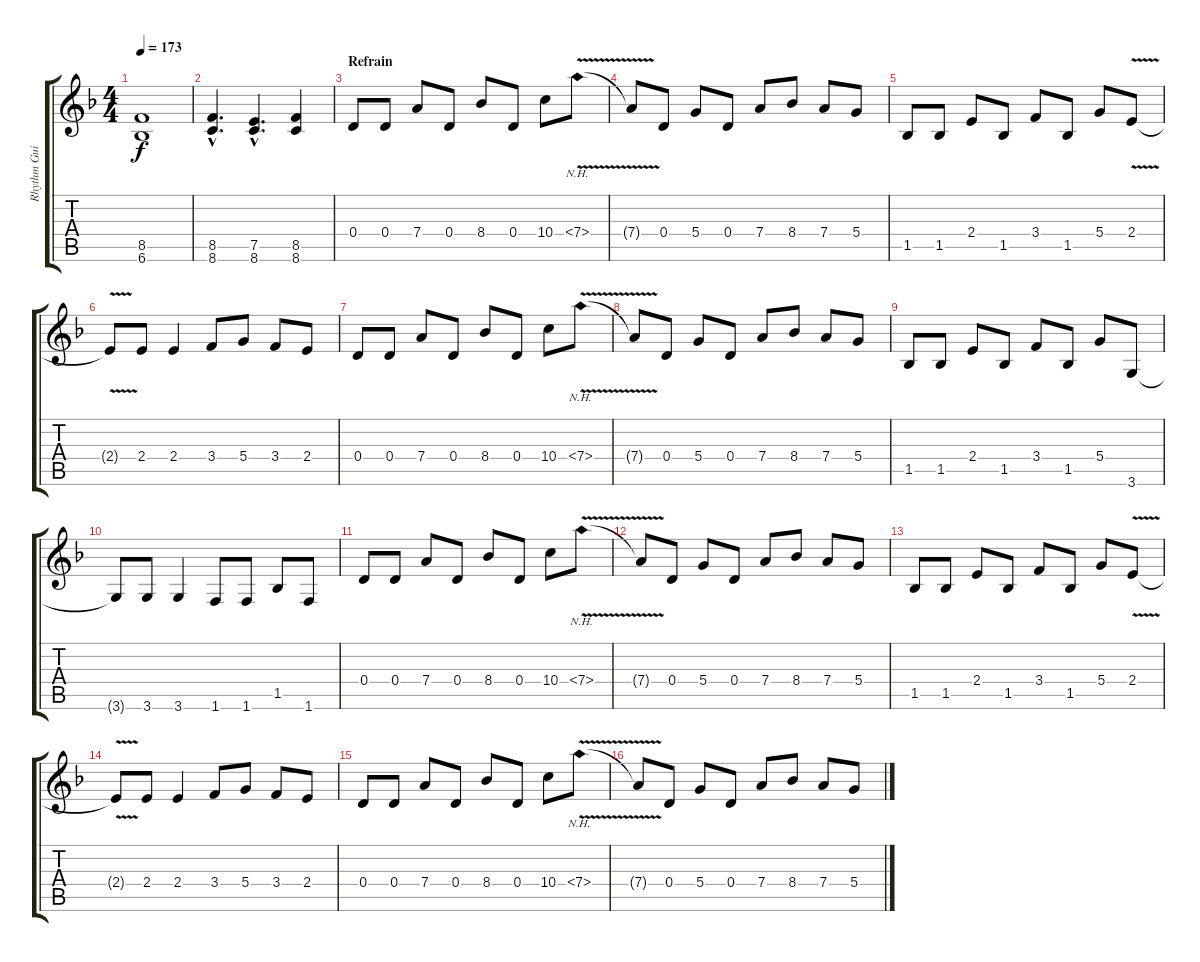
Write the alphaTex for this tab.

\track ("Rhythm Guitar 1" "Rhythm Gui") {instrument distortionguitar}
\staff {score tabs}
\tuning (E4 B3 G3 D3 A2 E2) {hide}
\ts (4 4)
\tempo 173
\clef g2
\ks dminor
(8.5 6.6).1{dy f} |
(8.5{hac} 8.6{hac}).4{d} (7.5{hac} 8.6{hac}).4{d} (8.5 8.6).4 |
\section ("" "Refrain")
0.4.8 0.4.8 7.4.8 0.4.8 8.4.8 0.4.8 10.4.8 7.4{nh v}.8 |
7.4{t}.8 0.4.8 5.4.8 0.4.8 7.4.8 8.4.8 7.4.8 5.4.8 |
1.5.8 1.5.8 2.4.8 1.5.8 3.4.8 1.5.8 5.4.8 2.4{v}.8 |
2.4{t}.8 2.4.8 2.4.4 3.4.8 5.4.8 3.4.8 2.4.8 |
0.4.8 0.4.8 7.4.8 0.4.8 8.4.8 0.4.8 10.4.8 7.4{nh v}.8 |
7.4{t}.8 0.4.8 5.4.8 0.4.8 7.4.8 8.4.8 7.4.8 5.4.8 |
1.5.8 1.5.8 2.4.8 1.5.8 3.4.8 1.5.8 5.4.8 3.6.8 |
3.6{t}.8 3.6.8 3.6.4 1.6.8 1.6.8 1.5.8 1.6.8 |
0.4.8 0.4.8 7.4.8 0.4.8 8.4.8 0.4.8 10.4.8 7.4{nh v}.8 |
7.4{t}.8 0.4.8 5.4.8 0.4.8 7.4.8 8.4.8 7.4.8 5.4.8 |
1.5.8 1.5.8 2.4.8 1.5.8 3.4.8 1.5.8 5.4.8 2.4{v}.8 |
2.4{t}.8 2.4.8 2.4.4 3.4.8 5.4.8 3.4.8 2.4.8 |
0.4.8 0.4.8 7.4.8 0.4.8 8.4.8 0.4.8 10.4.8 7.4{nh v}.8 |
7.4{t}.8 0.4.8 5.4.8 0.4.8 7.4.8 8.4.8 7.4.8 5.4.8
